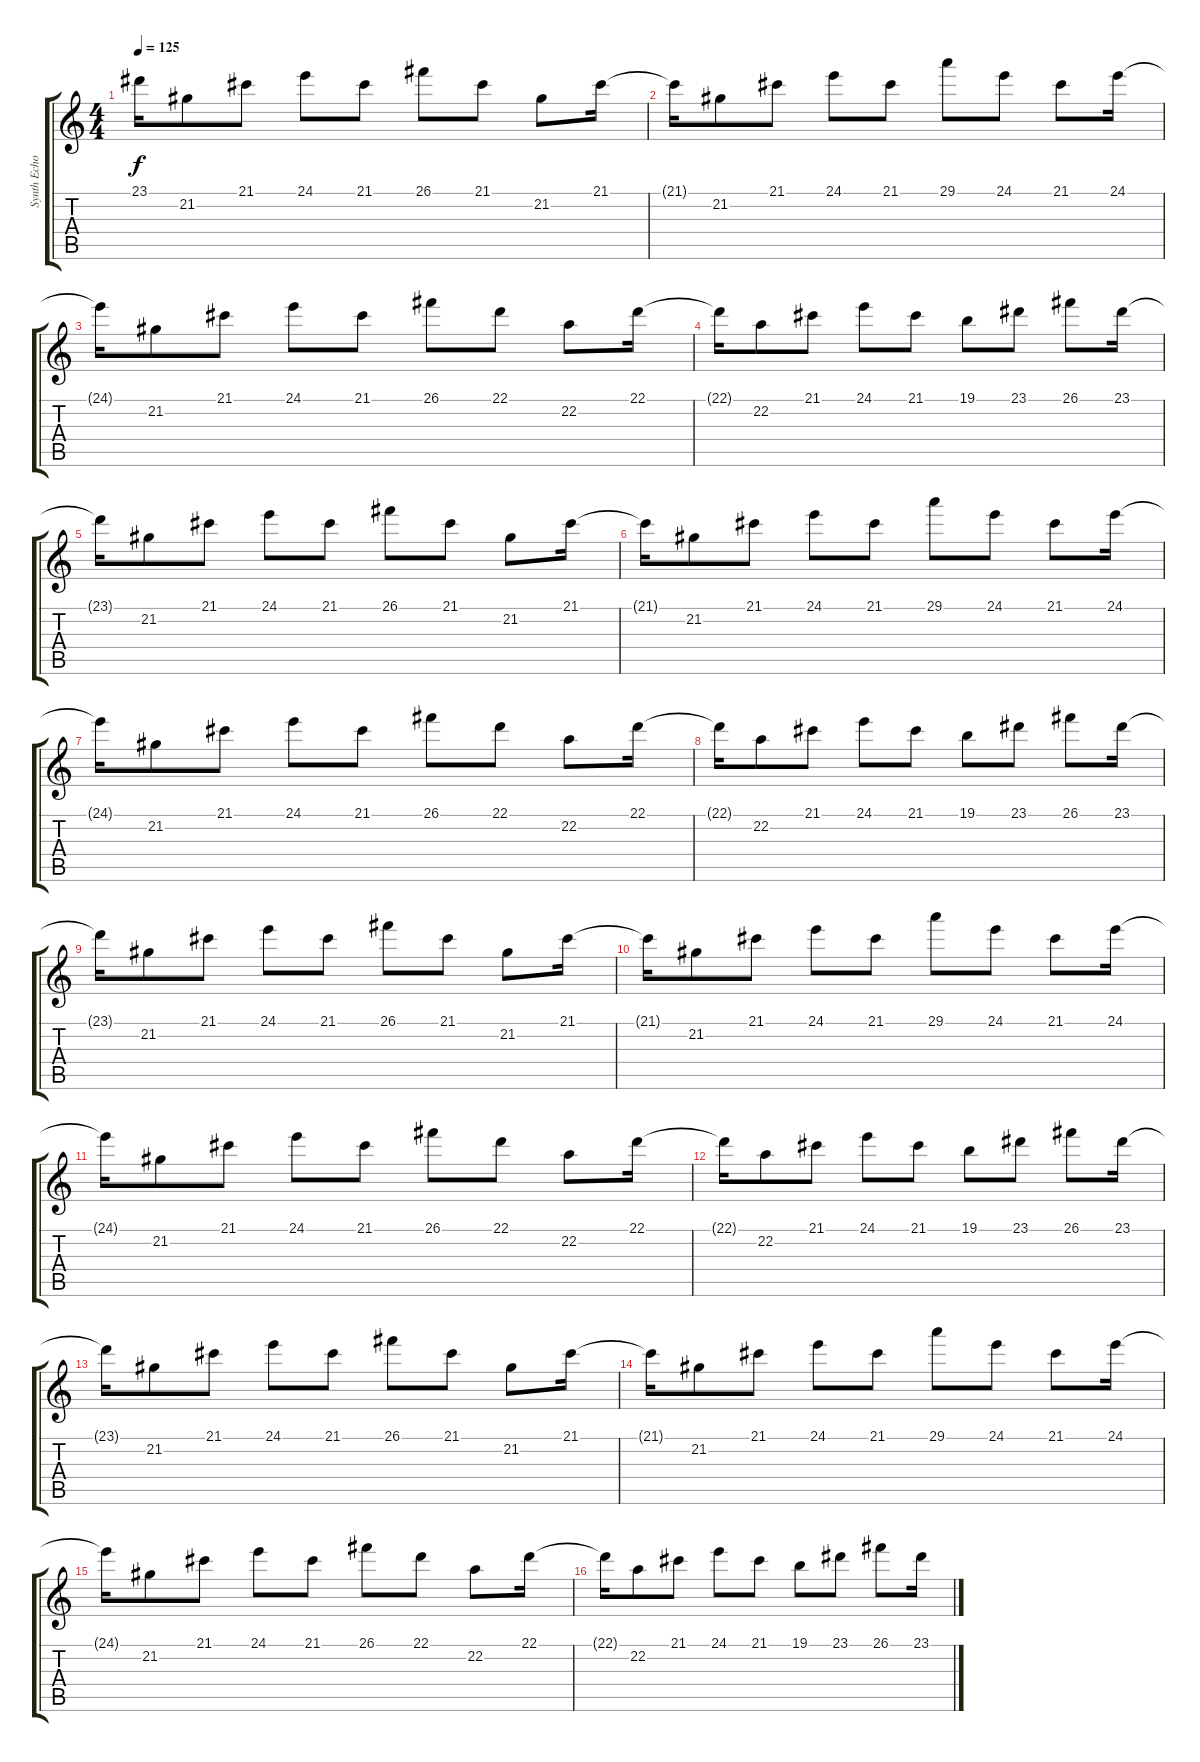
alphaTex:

\track ("Synth Echo / Guit Solo" "Synth Echo") {instrument brasssection}
\staff {score tabs}
\tuning (E4 B3 G3 D3 A2 E2) {hide}
\ts (4 4)
\tempo 125
\clef g2
\ks c
23.1{t}.16{dy f volume 10} 21.2.8 21.1.8 24.1.8 21.1.8 26.1.8 21.1.8 21.2.8 21.1.16 |
21.1{t}.16 21.2.8 21.1.8 24.1.8 21.1.8 29.1.8 24.1.8 21.1.8 24.1.16 |
24.1{t}.16 21.2.8 21.1.8 24.1.8 21.1.8 26.1.8 22.1.8 22.2.8 22.1.16 |
22.1{t}.16 22.2.8 21.1.8 24.1.8 21.1.8 19.1.8 23.1.8 26.1.8 23.1.16 |
23.1{t}.16 21.2.8 21.1.8 24.1.8 21.1.8 26.1.8 21.1.8 21.2.8 21.1.16 |
21.1{t}.16 21.2.8 21.1.8 24.1.8 21.1.8 29.1.8 24.1.8 21.1.8 24.1.16 |
24.1{t}.16 21.2.8 21.1.8 24.1.8 21.1.8 26.1.8 22.1.8 22.2.8 22.1.16 |
22.1{t}.16 22.2.8 21.1.8 24.1.8 21.1.8 19.1.8 23.1.8 26.1.8 23.1.16 |
23.1{t}.16 21.2.8 21.1.8 24.1.8 21.1.8 26.1.8 21.1.8 21.2.8 21.1.16 |
21.1{t}.16 21.2.8 21.1.8 24.1.8 21.1.8 29.1.8 24.1.8 21.1.8 24.1.16 |
24.1{t}.16 21.2.8 21.1.8 24.1.8 21.1.8 26.1.8 22.1.8 22.2.8 22.1.16 |
22.1{t}.16 22.2.8 21.1.8 24.1.8 21.1.8 19.1.8 23.1.8 26.1.8 23.1.16 |
23.1{t}.16 21.2.8 21.1.8 24.1.8 21.1.8 26.1.8 21.1.8 21.2.8 21.1.16 |
21.1{t}.16 21.2.8 21.1.8 24.1.8 21.1.8 29.1.8 24.1.8 21.1.8 24.1.16 |
24.1{t}.16 21.2.8 21.1.8 24.1.8 21.1.8 26.1.8 22.1.8 22.2.8 22.1.16 |
22.1{t}.16 22.2.8 21.1.8 24.1.8 21.1.8 19.1.8 23.1.8 26.1.8 23.1.16
